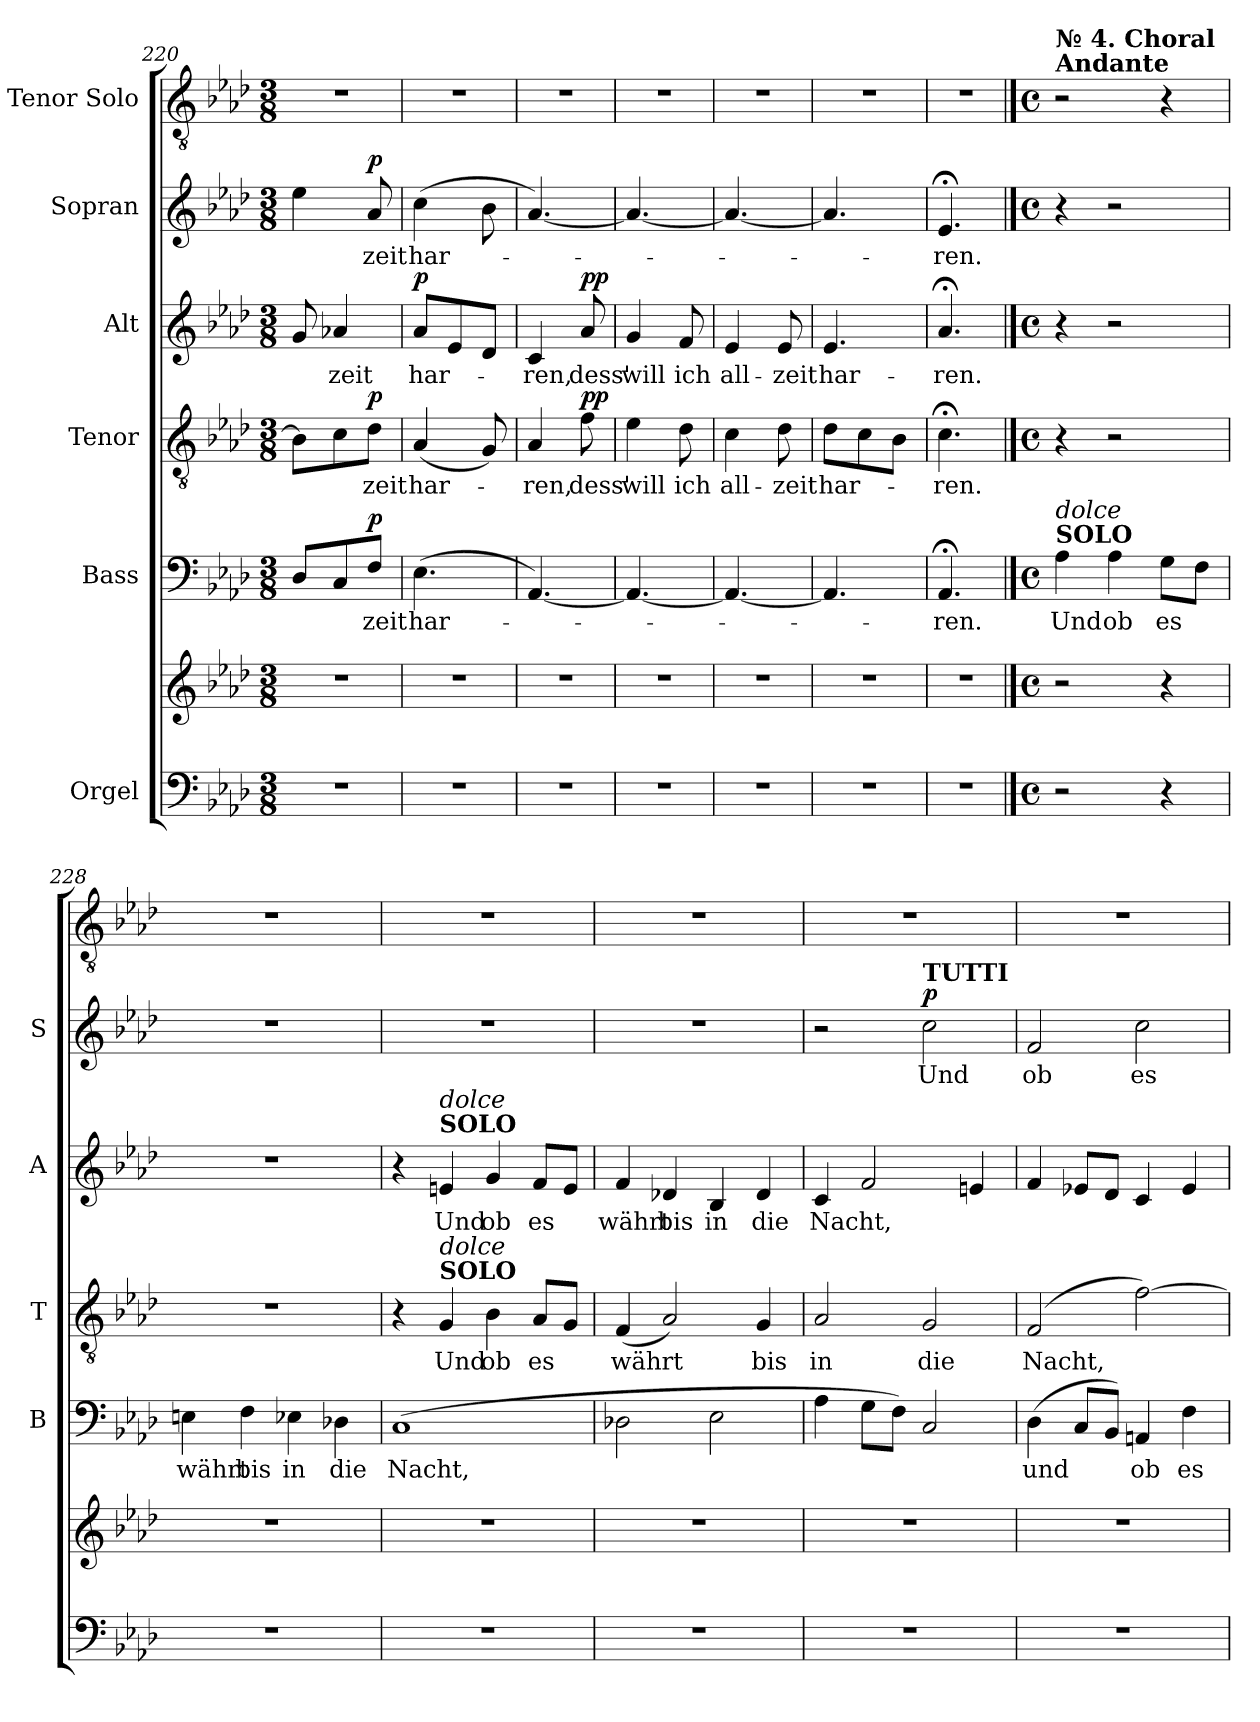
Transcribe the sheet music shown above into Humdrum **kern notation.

**kern	**kern	**kern	**text	**dynam	**kern	**text	**dynam	**kern	**text	**dynam	**kern	**text	**dynam	**kern
*part6	*part6	*part5	*part5	*part5	*part4	*part4	*part4	*part3	*part3	*part3	*part2	*part2	*part2	*part1
*staff7	*staff6	*staff5	*staff5	*staff5	*staff4	*staff4	*staff4	*staff3	*staff3	*staff3	*staff2	*staff2	*staff2	*staff1
*I"Orgel	*	*I"Bass	*	*	*I"Tenor	*	*	*I"Alt	*	*	*I"Sopran	*	*	*I"Tenor Solo
*	*	*I'B	*	*	*I'T	*	*	*I'A	*	*	*I'S	*	*	*
*clefF4	*clefG2	*clefF4	*	*	*clefGv2	*	*	*clefG2	*	*	*clefG2	*	*	*clefGv2
*k[b-e-a-d-]	*k[b-e-a-d-]	*k[b-e-a-d-]	*	*	*k[b-e-a-d-]	*	*	*k[b-e-a-d-]	*	*	*k[b-e-a-d-]	*	*	*k[b-e-a-d-]
*M3/8	*M3/8	*M3/8	*	*	*M3/8	*	*	*M3/8	*	*	*M3/8	*	*	*M3/8
=220	=220	=220	=220	=220	=220	=220	=220	=220	=220	=220	=220	=220	=220	=220
4.r	4.r	8D-/L	.	.	8B-\L]	.	.	8g/	.	.	4ee-\	.	.	4.r
!	!	!	!	!	!	!	!	!	!LO:LY:b	!	!	!	!	!
.	.	8C/	.	.	8c\	.	.	4a-X/	-zeit	.	.	.	.	.
!	!	!	!LO:LY:b	!LO:DY:b	!	!LO:LY:b	!LO:DY:b	!	!	!	!	!LO:LY:b	!LO:DY:b	!
.	.	8F/J	-zeit	p	8d-\J	zeit	p	.	.	.	8a-/	-zeit	p	.
=221	=221	=221	=221	=221	=221	=221	=221	=221	=221	=221	=221	=221	=221	=221
!	!	!	!LO:LY:b	!	!	!LO:LY:b	!	!	!LO:LY:b	!LO:DY:b	!	!LO:LY:b	!	!
4.r	4.r	(>4.E-\	har-	.	(<4A-/	har-	.	8a-/L	har-	p	(>4cc\	har-	.	4.r
.	.	.	.	.	.	.	.	8e-/	.	.	.	.	.	.
.	.	.	.	.	8G/)	.	.	8d-/J	.	.	8b-\	.	.	.
=222	=222	=222	=222	=222	=222	=222	=222	=222	=222	=222	=222	=222	=222	=222
!	!	!	!	!	!	!LO:LY:b	!	!	!LO:LY:b	!	!	!	!	!
4.r	4.r	[4.AA-/)	.	.	4A-/	-ren,	.	4c/	-ren,	.	[4.a-/)	.	.	4.r
!	!	!	!	!	!	!LO:LY:b	!LO:DY:b	!	!LO:LY:b	!LO:DY:b	!	!	!	!
.	.	.	.	.	8f\	dess'	pp	8a-/	dess'	pp	.	.	.	.
=223	=223	=223	=223	=223	=223	=223	=223	=223	=223	=223	=223	=223	=223	=223
!	!	!	!	!	!	!LO:LY:b	!	!	!LO:LY:b	!	!	!	!	!
4.r	4.r	4.AA-/_	.	.	4e-\	will	.	4g/	will	.	4.a-/_	.	.	4.r
!	!	!	!	!	!	!LO:LY:b	!	!	!LO:LY:b	!	!	!	!	!
.	.	.	.	.	8d-\	ich	.	8f/	ich	.	.	.	.	.
=224	=224	=224	=224	=224	=224	=224	=224	=224	=224	=224	=224	=224	=224	=224
!	!	!	!	!	!	!LO:LY:b	!	!	!LO:LY:b	!	!	!	!	!
4.r	4.r	4.AA-/_	.	.	4c\	all-	.	4e-/	all-	.	4.a-/_	.	.	4.r
!	!	!	!	!	!	!LO:LY:b	!	!	!LO:LY:b	!	!	!	!	!
.	.	.	.	.	8d-\	-zeit	.	8e-/	-zeit	.	.	.	.	.
=225	=225	=225	=225	=225	=225	=225	=225	=225	=225	=225	=225	=225	=225	=225
!	!	!	!	!	!	!LO:LY:b	!	!	!LO:LY:b	!	!	!	!	!
4.r	4.r	4.AA-/]	.	.	8d-\L	har-	.	4.e-/	har-	.	4.a-/]	.	.	4.r
.	.	.	.	.	8c\	.	.	.	.	.	.	.	.	.
.	.	.	.	.	8B-\J	.	.	.	.	.	.	.	.	.
=226	=226	=226	=226	=226	=226	=226	=226	=226	=226	=226	=226	=226	=226	=226
!	!	!	!LO:LY:b	!	!	!LO:LY:b	!	!	!LO:LY:b	!	!	!LO:LY:b	!	!
4.r	4.r	4.AA-;</	ren.	.	4.c;<\	-ren.	.	4.a-;</	-ren.	.	4.e-;</	-ren.	.	4.r
!!LO:PB:g=z
==227	==227	==227	==227	==227	==227	==227	==227	==227	==227	==227	==227	==227	==227	==227
*M4/4	*M4/4	*M4/4	*	*	*M4/4	*	*	*M4/4	*	*	*M4/4	*	*	*M4/4
*met(c)	*met(c)	*met(c)	*	*	*met(c)	*	*	*met(c)	*	*	*met(c)	*	*	*met(c)
!	!	!	!	!	!	!	!	!	!	!	!	!	!	!LO:TX:a:B:t=Andante
!	!	!	!	!	!	!	!	!	!	!	!	!	!	!LO:TX:a:B:t=№ 4. Choral
!	!	!LO:TX:a:B:t=SOLO	!	!	!	!	!	!	!	!	!	!	!	!
!	!	!LO:TX:a:i:t=dolce	!	!	!	!	!	!	!	!	!	!	!	!
!	!	!	!LO:LY:b	!	!	!	!	!	!	!	!	!	!	!
2r	2r	4A-\	-Und	.	4r	.	.	4r	.	.	4r	.	.	2r
!	!	!	!LO:LY:b	!	!	!	!	!	!	!	!	!	!	!
.	.	4A-\	ob	.	2r	.	.	2r	.	.	2r	.	.	.
!	!	!	!LO:LY:b	!	!	!	!	!	!	!	!	!	!	!
4r	4r	8G\L	es	.	.	.	.	.	.	.	.	.	.	4r
.	.	8F\J	.	.	.	.	.	.	.	.	.	.	.	.
=228	=228	=228	=228	=228	=228	=228	=228	=228	=228	=228	=228	=228	=228	=228
!	!	!	!LO:LY:b	!	!	!	!	!	!	!	!	!	!	!
1r	1r	4En\	währt	.	1r	.	.	1r	.	.	1r	.	.	1r
!	!	!	!LO:LY:b	!	!	!	!	!	!	!	!	!	!	!
.	.	4F\	bis	.	.	.	.	.	.	.	.	.	.	.
!	!	!	!LO:LY:b	!	!	!	!	!	!	!	!	!	!	!
.	.	4E-X\	in	.	.	.	.	.	.	.	.	.	.	.
!	!	!	!LO:LY:b	!	!	!	!	!	!	!	!	!	!	!
.	.	4D-X\	die	.	.	.	.	.	.	.	.	.	.	.
=229	=229	=229	=229	=229	=229	=229	=229	=229	=229	=229	=229	=229	=229	=229
!	!	!	!LO:LY:b	!	!	!	!	!	!	!	!	!	!	!
1r	1r	(>1C	Nacht,	.	4r	.	.	4r	.	.	1r	.	.	1r
!	!	!	!	!	!	!	!	!LO:TX:a:B:t=SOLO	!	!	!	!	!	!
!	!	!	!	!	!	!	!	!LO:TX:a:i:t=dolce	!	!	!	!	!	!
!	!	!	!	!	!LO:TX:a:B:t=SOLO	!	!	!	!	!	!	!	!	!
!	!	!	!	!	!LO:TX:a:i:t=dolce	!	!	!	!	!	!	!	!	!
!	!	!	!	!	!	!LO:LY:b	!	!	!LO:LY:b	!	!	!	!	!
.	.	.	.	.	4G/	Und	.	4en/	Und	.	.	.	.	.
!	!	!	!	!	!	!LO:LY:b	!	!	!LO:LY:b	!	!	!	!	!
.	.	.	.	.	4B-\	ob	.	4g/	ob	.	.	.	.	.
!	!	!	!	!	!	!LO:LY:b	!	!	!LO:LY:b	!	!	!	!	!
.	.	.	.	.	8A-/L	es	.	8f/L	es	.	.	.	.	.
.	.	.	.	.	8G/J	.	.	8e/J	.	.	.	.	.	.
=230	=230	=230	=230	=230	=230	=230	=230	=230	=230	=230	=230	=230	=230	=230
!	!	!	!	!	!	!LO:LY:b	!	!	!LO:LY:b	!	!	!	!	!
1r	1r	2D-X\	.	.	(<4F/	währt	.	4f/	währt	.	1r	.	.	1r
!	!	!	!	!	!	!	!	!	!LO:LY:b	!	!	!	!	!
.	.	.	.	.	2A-/)	.	.	4d-X/	bis	.	.	.	.	.
!	!	!	!	!	!	!	!	!	!LO:LY:b	!	!	!	!	!
.	.	2E-\	.	.	.	.	.	4B-/	in	.	.	.	.	.
!	!	!	!	!	!	!LO:LY:b	!	!	!LO:LY:b	!	!	!	!	!
.	.	.	.	.	4G/	bis	.	4d-/	die	.	.	.	.	.
!!LO:LB:g=z
=231	=231	=231	=231	=231	=231	=231	=231	=231	=231	=231	=231	=231	=231	=231
!	!	!	!	!	!	!LO:LY:b	!	!	!LO:LY:b	!	!	!	!	!
1r	1r	4A-\	.	.	2A-/	in	.	4c/	Nacht,	.	2r	.	.	1r
.	.	8G\L	.	.	.	.	.	2f/	.	.	.	.	.	.
.	.	8F\J)	.	.	.	.	.	.	.	.	.	.	.	.
!	!	!	!	!	!	!	!	!	!	!	!LO:TX:a:B:t=TUTTI	!	!	!
!	!	!	!	!	!	!LO:LY:b	!	!	!	!	!	!LO:LY:b	!LO:DY:b	!
.	.	2C/	.	.	2G/	die	.	.	.	.	2cc\	Und	p	.
.	.	.	.	.	.	.	.	4en/	.	.	.	.	.	.
=232	=232	=232	=232	=232	=232	=232	=232	=232	=232	=232	=232	=232	=232	=232
!	!	!	!LO:LY:b	!	!	!LO:LY:b	!	!	!	!	!	!LO:LY:b	!	!
1r	1r	(>4D-\	und	.	(>2F/	Nacht,	.	4f/	.	.	2f/	ob	.	1r
.	.	8C/L	.	.	.	.	.	8e-X/L	.	.	.	.	.	.
.	.	8BB-/J)	.	.	.	.	.	8d-/J	.	.	.	.	.	.
!	!	!	!LO:LY:b	!	!	!	!	!	!	!	!	!LO:LY:b	!	!
.	.	4AAn/	ob	.	[2f\)	.	.	4c/	.	.	2cc\	es	.	.
!	!	!	!LO:LY:b	!	!	!	!	!	!	!	!	!	!	!
.	.	4F\	es	.	.	.	.	4e-/	.	.	.	.	.	.
=	=	=	=	=	=	=	=	=	=	=	=	=	=	=
*-	*-	*-	*-	*-	*-	*-	*-	*-	*-	*-	*-	*-	*-	*-
